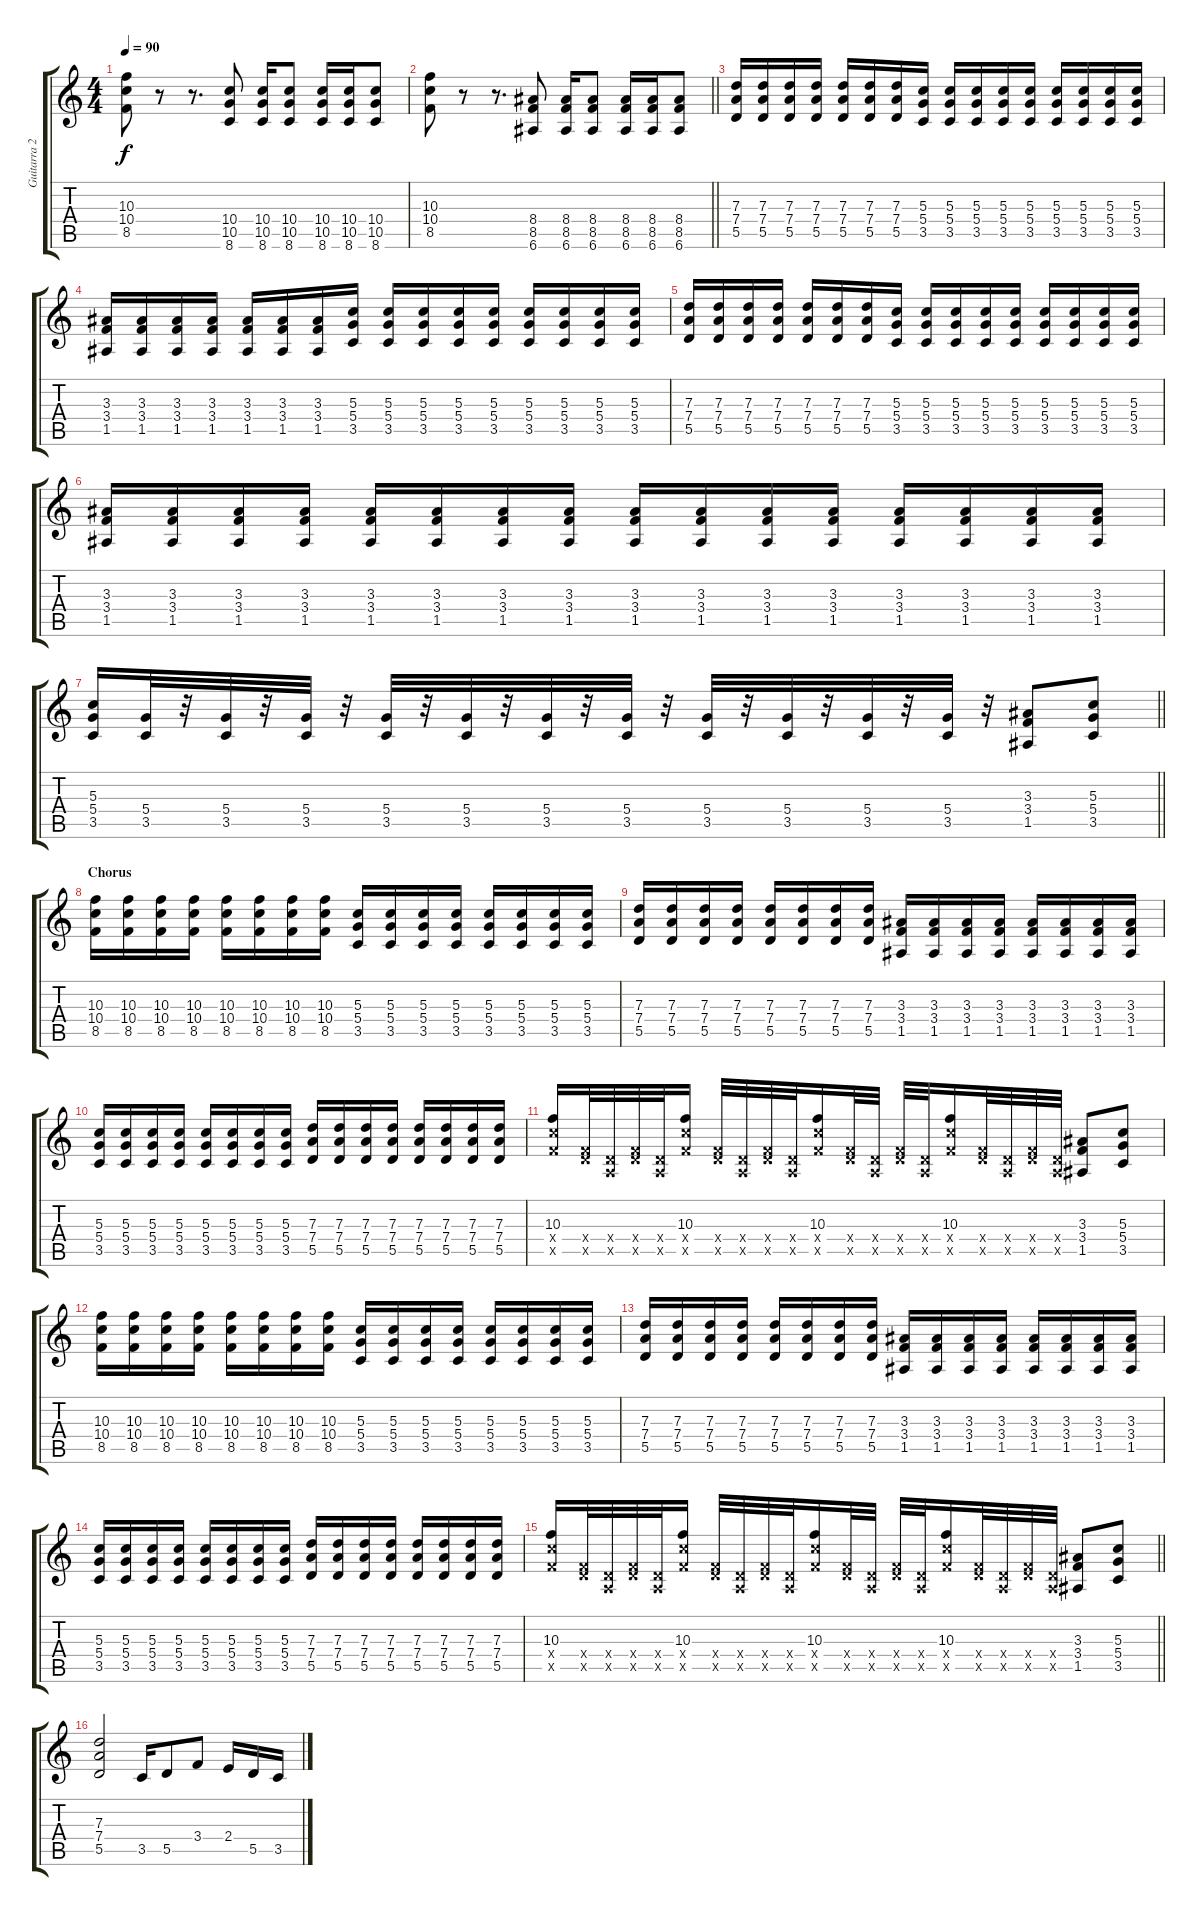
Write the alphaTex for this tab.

\track ("Guitarra 2 - Erik" "Guitarra 2") {instrument distortionguitar}
\staff {score tabs}
\tuning (E4 B3 G3 D3 A2 E2) {hide}
\ts (4 4)
\tempo 90
\clef g2
\ks c
(10.3 10.4 8.5).8{dy f} r.8 r.8{d} (10.4 10.5 8.6).8 (10.4 10.5 8.6).16 (10.4 10.5 8.6).8 (10.4 10.5 8.6).16 (10.4 10.5 8.6).16 (10.4 10.5 8.6).8 |
\barLineRight lightlight
(10.3 10.4 8.5).8 r.8 r.8{d} (8.4 8.5 6.6).8 (8.4 8.5 6.6).16 (8.4 8.5 6.6).8 (8.4 8.5 6.6).16 (8.4 8.5 6.6).16 (8.4 8.5 6.6).8 |
(7.3 7.4 5.5).16 (7.3 7.4 5.5).16 (7.3 7.4 5.5).16 (7.3 7.4 5.5).16 (7.3 7.4 5.5).16 (7.3 7.4 5.5).16 (7.3 7.4 5.5).16 (5.3 5.4 3.5).16 (5.3 5.4 3.5).16 (5.3 5.4 3.5).16 (5.3 5.4 3.5).16 (5.3 5.4 3.5).16 (5.3 5.4 3.5).16 (5.3 5.4 3.5).16 (5.3 5.4 3.5).16 (5.3 5.4 3.5).16 |
(3.3 3.4 1.5).16 (3.3 3.4 1.5).16 (3.3 3.4 1.5).16 (3.3 3.4 1.5).16 (3.3 3.4 1.5).16 (3.3 3.4 1.5).16 (3.3 3.4 1.5).16 (5.3 5.4 3.5).16 (5.3 5.4 3.5).16 (5.3 5.4 3.5).16 (5.3 5.4 3.5).16 (5.3 5.4 3.5).16 (5.3 5.4 3.5).16 (5.3 5.4 3.5).16 (5.3 5.4 3.5).16 (5.3 5.4 3.5).16 |
(7.3 7.4 5.5).16 (7.3 7.4 5.5).16 (7.3 7.4 5.5).16 (7.3 7.4 5.5).16 (7.3 7.4 5.5).16 (7.3 7.4 5.5).16 (7.3 7.4 5.5).16 (5.3 5.4 3.5).16 (5.3 5.4 3.5).16 (5.3 5.4 3.5).16 (5.3 5.4 3.5).16 (5.3 5.4 3.5).16 (5.3 5.4 3.5).16 (5.3 5.4 3.5).16 (5.3 5.4 3.5).16 (5.3 5.4 3.5).16 |
(3.3 3.4 1.5).16 (3.3 3.4 1.5).16 (3.3 3.4 1.5).16 (3.3 3.4 1.5).16 (3.3 3.4 1.5).16 (3.3 3.4 1.5).16 (3.3 3.4 1.5).16 (3.3 3.4 1.5).16 (3.3 3.4 1.5).16 (3.3 3.4 1.5).16 (3.3 3.4 1.5).16 (3.3 3.4 1.5).16 (3.3 3.4 1.5).16 (3.3 3.4 1.5).16 (3.3 3.4 1.5).16 (3.3 3.4 1.5).16 |
\barLineRight lightlight
(5.3 5.4 3.5).16 (5.4 3.5).32 r.32 (5.4 3.5).32 r.32 (5.4 3.5).32 r.32 (5.4 3.5).32 r.32 (5.4 3.5).32 r.32 (5.4 3.5).32 r.32 (5.4 3.5).32 r.32 (5.4 3.5).32 r.32 (5.4 3.5).32 r.32 (5.4 3.5).32 r.32 (5.4 3.5).32 r.32 (3.3 3.4 1.5).8 (5.3 5.4 3.5).8 |
\section ("" "Chorus")
(10.3 10.4 8.5).16 (10.3 10.4 8.5).16 (10.3 10.4 8.5).16 (10.3 10.4 8.5).16 (10.3 10.4 8.5).16 (10.3 10.4 8.5).16 (10.3 10.4 8.5).16 (10.3 10.4 8.5).16 (5.3 5.4 3.5).16 (5.3 5.4 3.5).16 (5.3 5.4 3.5).16 (5.3 5.4 3.5).16 (5.3 5.4 3.5).16 (5.3 5.4 3.5).16 (5.3 5.4 3.5).16 (5.3 5.4 3.5).16 |
(7.3 7.4 5.5).16 (7.3 7.4 5.5).16 (7.3 7.4 5.5).16 (7.3 7.4 5.5).16 (7.3 7.4 5.5).16 (7.3 7.4 5.5).16 (7.3 7.4 5.5).16 (7.3 7.4 5.5).16 (3.3 3.4 1.5).16 (3.3 3.4 1.5).16 (3.3 3.4 1.5).16 (3.3 3.4 1.5).16 (3.3 3.4 1.5).16 (3.3 3.4 1.5).16 (3.3 3.4 1.5).16 (3.3 3.4 1.5).16 |
(5.3 5.4 3.5).16 (5.3 5.4 3.5).16 (5.3 5.4 3.5).16 (5.3 5.4 3.5).16 (5.3 5.4 3.5).16 (5.3 5.4 3.5).16 (5.3 5.4 3.5).16 (5.3 5.4 3.5).16 (7.3 7.4 5.5).16 (7.3 7.4 5.5).16 (7.3 7.4 5.5).16 (7.3 7.4 5.5).16 (7.3 7.4 5.5).16 (7.3 7.4 5.5).16 (7.3 7.4 5.5).16 (7.3 7.4 5.5).16 |
(10.3 10.4{x} 8.5{x}).16 (0.4{x} 8.5{x}).32 (0.4{x} 0.5{x}).32 (0.4{x} 8.5{x}).32 (0.4{x} 0.5{x}).32 (10.3 10.4{x} 8.5{x}).16 (0.4{x} 8.5{x}).32 (0.4{x} 0.5{x}).32 (0.4{x} 8.5{x}).32 (0.4{x} 0.5{x}).32 (10.3 10.4{x} 8.5{x}).16 (0.4{x} 8.5{x}).32 (0.4{x} 0.5{x}).32 (0.4{x} 8.5{x}).32 (0.4{x} 0.5{x}).32 (10.3 10.4{x} 8.5{x}).16 (0.4{x} 8.5{x}).32 (0.4{x} 0.5{x}).32 (0.4{x} 8.5{x}).32 (0.4{x} 0.5{x}).32 (3.3 3.4 1.5).8 (5.3 5.4 3.5).8 |
(10.3 10.4 8.5).16 (10.3 10.4 8.5).16 (10.3 10.4 8.5).16 (10.3 10.4 8.5).16 (10.3 10.4 8.5).16 (10.3 10.4 8.5).16 (10.3 10.4 8.5).16 (10.3 10.4 8.5).16 (5.3 5.4 3.5).16 (5.3 5.4 3.5).16 (5.3 5.4 3.5).16 (5.3 5.4 3.5).16 (5.3 5.4 3.5).16 (5.3 5.4 3.5).16 (5.3 5.4 3.5).16 (5.3 5.4 3.5).16 |
(7.3 7.4 5.5).16 (7.3 7.4 5.5).16 (7.3 7.4 5.5).16 (7.3 7.4 5.5).16 (7.3 7.4 5.5).16 (7.3 7.4 5.5).16 (7.3 7.4 5.5).16 (7.3 7.4 5.5).16 (3.3 3.4 1.5).16 (3.3 3.4 1.5).16 (3.3 3.4 1.5).16 (3.3 3.4 1.5).16 (3.3 3.4 1.5).16 (3.3 3.4 1.5).16 (3.3 3.4 1.5).16 (3.3 3.4 1.5).16 |
(5.3 5.4 3.5).16 (5.3 5.4 3.5).16 (5.3 5.4 3.5).16 (5.3 5.4 3.5).16 (5.3 5.4 3.5).16 (5.3 5.4 3.5).16 (5.3 5.4 3.5).16 (5.3 5.4 3.5).16 (7.3 7.4 5.5).16 (7.3 7.4 5.5).16 (7.3 7.4 5.5).16 (7.3 7.4 5.5).16 (7.3 7.4 5.5).16 (7.3 7.4 5.5).16 (7.3 7.4 5.5).16 (7.3 7.4 5.5).16 |
\barLineRight lightlight
(10.3 10.4{x} 8.5{x}).16 (0.4{x} 8.5{x}).32 (0.4{x} 0.5{x}).32 (0.4{x} 8.5{x}).32 (0.4{x} 0.5{x}).32 (10.3 10.4{x} 8.5{x}).16 (0.4{x} 8.5{x}).32 (0.4{x} 0.5{x}).32 (0.4{x} 8.5{x}).32 (0.4{x} 0.5{x}).32 (10.3 10.4{x} 8.5{x}).16 (0.4{x} 8.5{x}).32 (0.4{x} 0.5{x}).32 (0.4{x} 8.5{x}).32 (0.4{x} 0.5{x}).32 (10.3 10.4{x} 8.5{x}).16 (0.4{x} 8.5{x}).32 (0.4{x} 0.5{x}).32 (0.4{x} 8.5{x}).32 (0.4{x} 0.5{x}).32 (3.3 3.4 1.5).8 (5.3 5.4 3.5).8 |
(7.3 7.4 5.5).2 3.5.16 5.5.8 3.4.8 2.4.16 5.5.16 3.5.16
